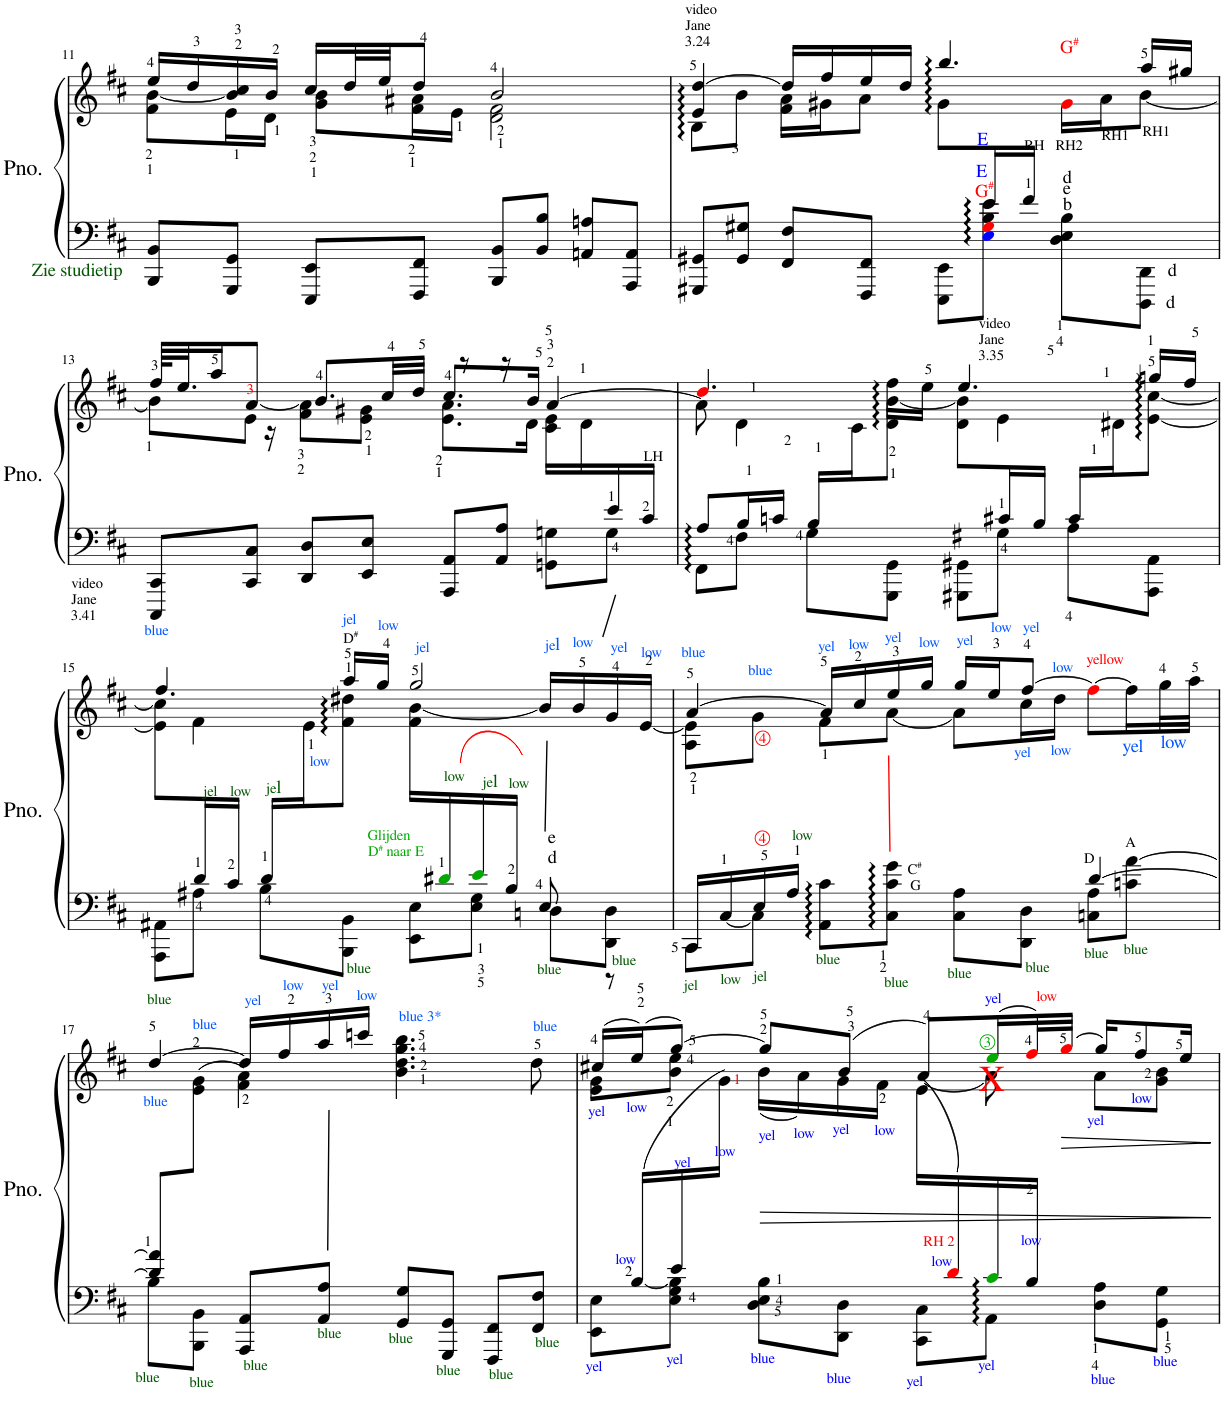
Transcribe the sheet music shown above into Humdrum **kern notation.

**kern	**kern	**dynam
*part1	*part1	*part1
*staff2	*staff1	*staff1/2
*I"Piano	*	*
*I'Pno.	*	*
!!LO:PB:g=z
*clefF4	*clefG2	*
*k[f#c#]	*k[f#c#]	*
*M4/4	*M4/4	*
*met(c)	*met(c)	*
=11	=11	=11
*	*^	*
!LO:TX:b:color=#005500:t=Zie studietip	!	!	!
8BBB/ 8BB/L	16ee/LL	8f#\ [8b\L	.
.	16dd/	.	.
8GGG/ 8GG/J	16b/] 16cc#/	16e\L	.
.	16b/JJ	16d\JJ	.
8EEE/ 8EE/L	16cc#/LL	8g\ 8b\L	.
.	32dd/L	.	.
.	32ee/JJ	.	.
8FFF#/ 8FF#/J	8dd/J	16f#\ 16a#X\L	.
.	.	16e\JJ	.
8BBB/ 8BB/L	2b/	2d\ 2f#\	.
8BB/ 8B/J	.	.	.
8AAn/ 8An/L	.	.	.
8AAA/ 8AA/J	.	.	.
=12	=12	=12	=12
*^	*	*	*
!	!	!LO:TX:a:t=video	!	!
!	!	!LO:TX:a:t=Jane	!	!
!	!	!LO:TX:a:t=3.24	!	!
*	*	*	*^	*
8ryy	8GGG#X/ 8GG#X/L	4e/ [4dd/	8B\L	2ryy	.
.	8GG#/ 8G#X/J	.	8b\J	.	.
.	8FF#/ 8F#/L	16dd/LL]	16f#\ 16a\LL	.	.
.	.	16ff#/	16g#X\J	.	.
.	8FFF#/ 8FF#/J	16ee/	8a\J	.	.
.	.	16dd/JJ	.	.	.
.	8EEE\ 8EE\L	4.bb/	8g#\L	8.ryy	.
!	!	!	!LO:TX:b:color=#0000FF:t=E	!	!
!LO:TX:a:color=#FF0000:t=G	!	!	!	!	!
!LO:TX:a:t=#	!	!	!	!	!
!LO:TX:a:color=#0000FF:t=E	!	!	!	!	!
!LO:TX:b:t=video	!	!	!	!	!
!LO:TX:b:t=Jane	!	!	!	!	!
!LO:TX:b:t=3.35	!	!	!	!	!
16e/L	8Ei\ 8G#j\ 8B\ 8e\J	.	8ryy	.	.
!	!	!	!	!LO:TX:b:t=RH	!
16f#/JJ	.	.	.	4ryy	.
!	!	!	!LO:TX:a:color=#FF0000:t=G	!	!
!	!	!	!LO:TX:a:t=#	!	!
!	!	!	!LO:TX:b:t=RH2	!	!
!LO:TX:a:t=b	!	!	!	!	!
!LO:TX:a:t=e	!	!	!	!	!
!LO:TX:a:t=d	!	!	!	!	!
4ryy	8D\ 8E\ 8B\L	.	16g#j\LL	.	.
!	!	!	!LO:TX:b:t=RH1	!	!
.	.	.	16a\J	.	.
!	!	!LO:TX:b:t=RH1	!	!	!
!	!LO:TX:b:t=d	!	!	!	!
!	!LO:TX:b:t=d	!	!	!	!
.	8DDD\ 8DD\J	16aa/LL	[8b\J	.	.
.	.	16gg#X/JJ	.	16ryy	.
!!LO:LB:g=z
=13	=13	=13	=13	=13	=13
!LO:TX:b:t=video	!	!	!	!	!
!LO:TX:b:t=Jane	!	!	!	!	!
!LO:TX:b:t=3.41	!	!	!	!	!
*	*	*	*	*^	*
2..ryy	8CCC#/ 8CC#/L	64ff#/KLLL	8b\L]	8.ryy	2...ryy	.
.	.	32.ee/J	.	.	.	.
.	.	16aa/J	.	.	.	.
.	8CC#/ 8C#/J	[<8a/J	8e\J	.	.	.
.	.	.	.	16r	.	.
.	8DD/ 8D/L	64ryy	8f#\ 8a\]L	8.b/L	.	.
.	.	8.ryy	.	.	.	.
.	8EE/ 8E/J	.	8e\> 8g#X\>J	.	.	.
.	.	.	.	32cc#/LL	.	.
.	.	32ryy	.	.	.	.
.	.	.	.	32dd/JJJ	.	.
.	.	32ryy	.	.	.	.
.	8AAA/ 8AA/L	.	8.e\ 8.a\L	8.cc#/L	.	.
.	.	8r	.	.	.	.
.	8AA/ 8A/J	.	.	.	.	.
.	.	16r	.	.	.	.
.	.	.	16d\Jk	16b/Jk	.	.
.	.	64ryy	.	.	.	.
.	.	32ryy	.	.	.	.
.	8GGn\ 8Gn\L	[4a/	16c#\ 16e\LL	4ryy	.	.
.	.	.	16d\	.	.	.
16e/	8G>\J	.	8ryy	.	.	.
!	!	!	!	!	!LO:TX:b:t=LH	!
16c#/JJ	.	.	.	.	16ryy	.
=14	=14	=14	=14	=14	=14	=14
*	*^	*	*	*	*	*
8ryy	8A/L	8FF#\L	4.ddj/	8a\]	8ryy	16ryy	.
*	*	*	*	*v	*v	*v	*
.	16B/L	8F#>\J	.	4d\	.
.	16cn/JJ	.	.	.	.
.	16B/LL	8G>\L	.	.	.
*	*	*	*^	*^	*
.	8.ryy	.	.	.	16ryy@	16c#\J	.
.	.	8GGG\ 8GG\J	16ff#\LL	8ryy	16ryy@	8d\> [8b\>J	.
.	.	.	16ee\JJ	.	16ryy@	.	.
.	8GGG#X\ 8GG#X\L	2ryy	4.ee/	8d\ 8b\]L	8ryy@	2ryy	.
16c#X/L	8G#X>\J	.	.	8.ryy	4e\	.	.
16B/JJ	.	.	.	.	.	.	.
16c#/LL	8A\L	.	.	.	.	.	.
8.ryy	.	.	.	16d#X\J	.	.	.
.	8AAA\ 8AA\J	.	16ggn/LL	[8e\> [8cc#\>J	8ryy	.	.
.	.	.	16ff#/JJ	.	.	.	.
!!LO:LB:g=z
=15	=15	=15	=15	=15	=15	=15	=15
*	*	*^	*	*	*	*	*
!	!	!	!	!LO:TX:a:color=#0055FF:t=blue	!	!	!	!
!LO:TX:b:color=#005500:t=blue	!	!	!	!	!	!	!	!
*	*	*	*	*	*	*^	*^	*
*	*	*	*	*	*	*	*	*	*	*
4ryy	8ryy	8AAA\ 8AA#X\L	2.ryy	4ryy	8e\] 8cc#\]L	8ryy	4.ff#/	8.ryy	2ryy	.
!	!	!	!	!	!LO:TX:b:color=#005500:t=jel	!	!	!	!	!
.	16d/L	8A#X>\J	.	.	2..ryy	4f#\	.	.	.	.
!	!	!	!	!	!	!	!	!LO:TX:b:color=#005500:t=low	!	!
.	16c#/JJ	.	.	.	.	.	.	2ryy	.	.
!	!	!	!	!LO:TX:b:color=#005500:t=je	!	!	!	!	!	!
!	!	!	!	!LO:TX:b:t=l	!	!	!	!	!	!
16d/LL	2.ryy	8B>\L	.	16ryy	.	.	.	.	.	.
!	!	!	!	!LO:TX:b:color=#0055FF:t=low	!	!	!	!	!	!
4ryy	.	.	.	16e>\J	.	.	.	.	.	.
!	!	!	!	!LO:TX:a:t=D	!	!	!	!	!	!
!	!	!	!	!LO:TX:a:t=#	!	!	!	!	!	!
!	!	!	!	!LO:TX:a:color=#0055FF:t=jel	!	!	!	!	!	!
!	!	!LO:TX:b:color=#005500:t=blue	!	!	!	!	!	!	!	!
.	.	8BBB\ 8BB\J	.	8f#\> 8dd#X\>J	.	2ryy	16aa/LL	.	.	.
!	!	!	!	!	!	!	!LO:TX:a:color=#0055FF:t=low	!	!	!
.	.	.	.	.	.	.	16gg/JJ	.	.	.
!	!	!	!	!LO:TX:a:color=#0055FF:t=jel	!	!	!	!	!	!
.	.	8EE\ 8E\L	.	16f#\ [16b\LL	.	.	2gg/	.	8ryy	.
!	!	!	!	!LO:TX:b:color=#00AA00:t=Glijden	!	!	!	!	!	!
!	!	!	!	!LO:TX:b:t=D	!	!	!	!	!	!
!	!	!	!	!LO:TX:b:t=#	!	!	!	!	!	!
!	!	!	!	!LO:TX:b:t=naar E	!	!	!	!	!	!
!	!	!	!	!LO:TX:b:color=#005500:t=low	!	!	!	!	!	!
16d#XZ/	.	.	.	8.ryy	.	.	.	.	.	.
!	!	!	!	!	!	!	!	!	!LO:TX:b:color=#005500:t=je	!
!	!	!	!	!	!	!	!	!	!LO:TX:b:t=l	!
16e<Z/	.	8E\ 8G\J	.	.	.	.	.	.	4.ryy	.
!	!	!	!	!	!	!	!	!LO:TX:b:color=#005500:t=low	!	!
16B/JJ	.	.	.	.	.	.	.	4ryy	.	.
!	!	!	!	!LO:TX:a:color=#0055FF:t=je	!	!	!	!	!	!
!	!	!	!	!LO:TX:a:t=l	!	!	!	!	!	!
!LO:TX:a:t=e	!	!	!	!	!	!	!	!	!	!
!LO:TX:a:t=d	!	!	!	!	!	!	!	!	!	!
!LO:TX:b:color=#005500:t=blue	!	!	!	!	!	!	!	!	!	!
4ryy	.	8Dn\L	8E/	16b/LL]	.	.	.	.	.	.
!	!	!	!	!LO:TX:a:color=#0055FF:t=low	!	!	!	!	!	!
.	.	.	.	16b/	.	.	.	.	.	.
!	!	!	!	!LO:TX:a:color=#0055FF:t=yel	!	!	!	!	!	!
!	!	!LO:TX:b:color=#005500:t=blue	!	!	!	!	!	!	!	!
.	.	8DD\ 8D\J	8r	16g/	.	8ryy	.	.	.	.
!	!	!	!	!LO:TX:a:color=#0055FF:t=low	!	!	!	!	!	!
.	.	.	.	[<16e/JJ	.	.	.	16ryy	.	.
*	*v	*v	*v	*	*	*	*	*	*	*
=16	=16	=16	=16	=16	=16	=16	=16	=16
!	!	!LO:TX:a:color=#0055FF:t=blue	!	!	!	!	!	!
!LO:TX:b:color=#005500:t=jel	!	!	!	!	!	!	!	!
*	*	*	*	*v	*v	*v	*v	*
8CC#\L	16CC#/LL	[4a/	8A\ 8e\]L	4ryy	.
!	!LO:TX:b:color=#005500:t=low	!	!	!	!
.	[<16C#/	.	.	.	.
!	!	!	!LO:TX:a:color=#0055FF:t=blue	!	!
!LO:TX:b:color=#005500:t=jel	!	!	!	!	!
8C#\J]	16E/	.	8g\J	.	.
!	!LO:TX:a:color=#005500:t=low	!	!	!	!
.	16A/JJ	.	.	.	.
!	!	!LO:TX:a:color=#0055FF:t=yel	!	!	!
!LO:TX:b:color=#005500:t=blue	!	!	!	!	!
8AA\ 8c#\L	2ryy	16a/LL]	4ryy	8f#\L	.
!	!	!LO:TX:a:color=#0055FF:t=low	!	!	!
.	.	16cc#/	.	.	.
!	!	!LO:TX:a:color=#0055FF:t=yel	!	!	!
!LO:TX:a:t=G	!	!	!	!	!
!LO:TX:a:t=C	!	!	!	!	!
!LO:TX:a:t=#	!	!	!	!	!
!LO:TX:b:color=#005500:t=blue	!	!	!	!	!
8C#\ 8c#\ 8g\J	.	16ee/	.	[8a\J	.
!	!	!LO:TX:a:color=#0055FF:t=low	!	!	!
.	.	16gg/JJ	.	.	.
!	!	!LO:TX:a:color=#0055FF:t=yel	!	!	!
!LO:TX:b:color=#005500:t=blue	!	!	!	!	!
8C#\ 8A\L	.	16gg/LL	8a\L]	2ryy	.
!	!	!LO:TX:a:color=#0055FF:t=low	!	!	!
.	.	16ee/J	.	.	.
!	!	!LO:TX:a:color=#0055FF:t=yel	!	!	!
!	!	!LO:TX:b:color=#0055FF:t=yel	!	!	!
!LO:TX:b:color=#005500:t=blue	!	!	!	!	!
8DD\ 8D\J	.	[8ff#/J	16cc#\L	.	.
!	!	!	!LO:TX:b:color=#0055FF:t=low	!	!
!	!	!	!LO:TX:a:color=#0055FF:t=low	!	!
.	.	.	16dd\JJ	.	.
!	!	!LO:TX:a:color=#FF0000:t=yellow	!	!	!
!LO:TX:b:color=#005500:t=blue	!	!	!	!	!
!LO:TX:a:t=D	!	!	!	!	!
8Cn\ 8A\L	[4d/	8ff#j\L_	4ryy	.	.
!	!	!LO:TX:b:color=#0055FF:t=yel	!	!	!
!LO:TX:a:t=A	!	!	!	!	!
!LO:TX:b:color=#005500:t=blue	!	!	!	!	!
8cn\ [>8a\J	.	16ff#\L]	.	.	.
!	!	!LO:TX:b:color=#0055FF:t=low	!	!	!
.	.	32gg\L	.	.	.
.	.	32aa\JJJ	.	.	.
*	*	*	*v	*v	*
!!LO:LB:g=z
=17	=17	=17	=17	=17
*	*^	*	*	*
!	!	!	!LO:TX:b:color=#0055FF:t=blue	!	!
!LO:TX:b:color=#005500:t=blue	!	!	!	!	!
8d/] 8a/]L	8B\L	2ryy	[4dd/	8ryy	.
!	!	!	!	!LO:TX:a:color=#0055FF:t=blue	!
!LO:TX:b:color=#005500:t=blue	!	!	!	!	!
2..ryy	8BBB\ 8BB\J	.	.	(8e\ 8g\J	.
!	!	!	!LO:TX:a:color=#0055FF:t=yel	!	!
!	!LO:TX:b:color=#005500:t=blue	!	!	!	!
.	8AAA/ 8AA/L	.	16dd/LL]	4f#\> 4a\>)	.
!	!	!	!LO:TX:a:color=#0055FF:t=low	!	!
.	.	.	16ff#/	.	.
!	!	!	!LO:TX:a:color=#0055FF:t=yel	!	!
!	!LO:TX:b:color=#005500:t=blue	!	!	!	!
.	8AA/ 8A/J	.	16aa/	.	.
!	!	!	!LO:TX:a:color=#0055FF:t=low	!	!
.	.	.	16cccn/JJ	.	.
!	!	!	!LO:TX:a:color=#0055FF:t=blue 3*	!	!
!	!LO:TX:b:color=#005500:t=blue	!	!	!	!
.	8GG/ 8G/L	2ryy	4.b\ 4.dd\ 4.gg\ 4.bb\	2ryy	.
!	!LO:TX:b:color=#005500:t=blue	!	!	!	!
.	8GGG/ 8GG/J	.	.	.	.
!	!LO:TX:b:color=#005500:t=blue	!	!	!	!
.	8FFF#/ 8FF#/L	.	.	.	.
!	!	!	!LO:TX:a:color=#0055FF:t=blue	!	!
!	!LO:TX:b:color=#005500:t=blue	!	!	!	!
.	8FF#/ 8F#/J	.	8dd\	.	.
=18	=18	=18	=18	=18	=18
*	*	*	*	*^	*
!	!	!	!LO:TX:b:color=#0000FF:t=yel	!	!	!
!LO:TX:b:color=#0000FF:t=yel	!	!	!	!	!	!
16ryy	16ryy	8EE\ 8E\L	(16cc#X/LL	8e\ 8g\L	8.ryy	.
!	!	!	!LO:TX:b:color=#0000FF:t=low	!	!	!
!	!	!	!LO:TX:b:color=#0000FF:t=low	!	!	!
.	([<16B/LL	.	(16ee/J)	.	.	.
!	!	!	!LO:TX:b:color=#0000FF:t=yel	!	!	!
!	!LO:TX:b:color=#0000FF:t=yel	!	!	!	!	!
.	16e/	8E\> 8G\> 8B\]>J	[8gg/J)	8b\ 8ee\J	.	.
!	!	!	!	!	!LO:TX:b:color=#0000FF:t=low	!
.	2ryy	.	.	.	16g\JJ)	.
!	!	!	!LO:TX:b:color=#0000FF:t=yel	!	!	!
!	!	!LO:TX:b:color=#0000FF:t=blue	!	!	!	!
.	.	8D\> 8E\> 8B\>L	8gg/L]	(16b\LL	4.ryy	.
!	!	!	!	!LO:TX:b:color=#0000FF:t=low	!	!
.	.	.	.	16a\)	.	.
!	!	!	!LO:TX:b:color=#0000FF:t=yel	!	!	!
!	!	!LO:TX:b:color=#0000FF:t=blue	!	!	!	!
.	.	8DD\ 8D\J	(8b/J	16g\	.	.
!	!	!	!	!LO:TX:b:color=#0000FF:t=low	!	!
.	.	.	.	16f#>\JJ	.	.
!	!	!LO:TX:b:color=#0000FF:t=yel	!	!	!	!
.	.	8CC#\ 8C#\L	[<8a/L)	(16e\LL	.	.
!	!	!	!	!LO:TX:b:color=#FF0000:t=RH 2	!	!
!	!	!	!	!LO:TX:b:color=#0000FF:t=low	!	!
16dj/)	.	.	.	8.ryy	.	.
!	!	!	!LO:TX:a:color=#0000FF:t=yel	!	!	!
!	!	!	!LO:TX:a:color=#FF0000:t=X	!	!	!
!LO:TX:b:color=#0000FF:t=yel	!	!	!	!	!	!
16c#Z/	.	8AA\J	(16eeZ/L	.	8a\]	.
!	!	!	!LO:TX:a:color=#FF0000:t=low	!	!	!
!	!	!	!LO:TX:b:color=#0000FF:t=low	!	!	!
16B/JJ	4ryy	.	32ff#j/L)	.	.	.
!	!	!	!	!	!	!LO:HP:b
.	.	.	[32ggj/JJJ	.	.	>
!	!	!	!LO:TX:b:color=#0000FF:t=yel	!	!	!
!LO:TX:b:color=#0000FF:t=blue	!	!	!	!	!	!
4ryy	.	8D\ 8A\L	16gg/KL]	8a\L	4ryy	.
!	!	!	!LO:TX:b:color=#0000FF:t=low	!	!	!
.	.	.	8ff#/	.	.	.
!	!	!LO:TX:b:color=#0000FF:t=blue	!	!	!	!
.	.	8GG\ 8G\J	.	8g\ 8b\J	.	.
.	16ryy	.	16ee/Jk	.	.	.
*v	*v	*v	*	*	*	*
*	*v	*v	*v	*
.	.	]
=	=	=
*-	*-	*-
